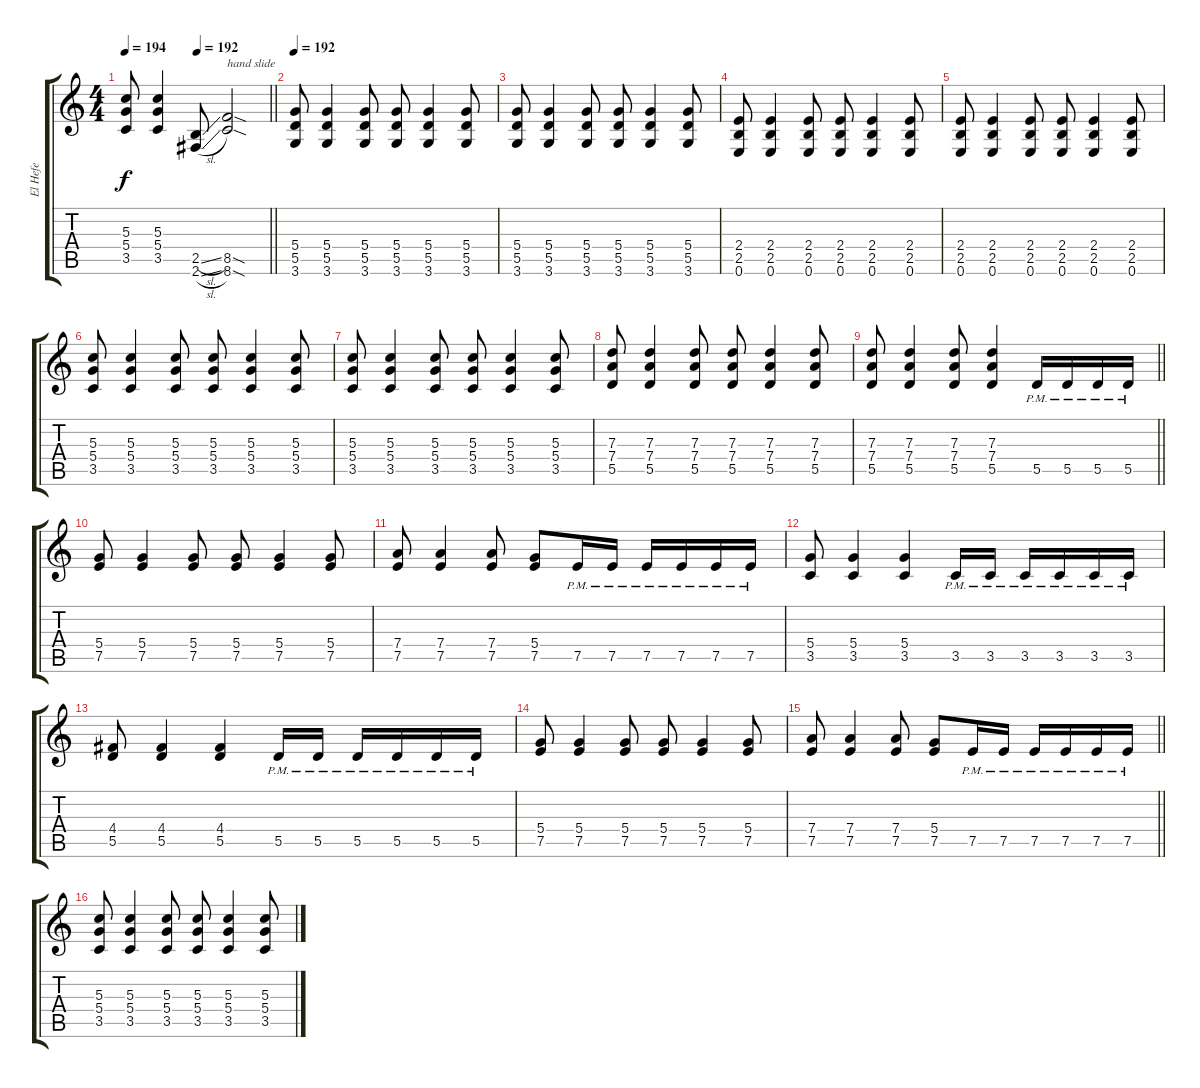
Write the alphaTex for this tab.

\track ("El Hefe" "El Hefe") {instrument distortionguitar}
\staff {score tabs}
\tuning (E4 B3 G3 D3 A2 E2) {hide}
\ts (4 4)
\tempo 194
\tempo (192 0.5)
\clef g2
\barLineRight lightlight
\ks c
(5.3 5.4 3.5).8{dy f} (5.3 5.4 3.5).4 (2.5{sl} 2.6{sl}).8 (8.5{sod} 8.6{sod}).2{txt "hand slide"} |
\section ("" "")
\tempo 192
(5.4 5.5 3.6).8 (5.4 5.5 3.6).4 (5.4 5.5 3.6).8 (5.4 5.5 3.6).8 (5.4 5.5 3.6).4 (5.4 5.5 3.6).8 |
(5.4 5.5 3.6).8 (5.4 5.5 3.6).4 (5.4 5.5 3.6).8 (5.4 5.5 3.6).8 (5.4 5.5 3.6).4 (5.4 5.5 3.6).8 |
(2.4 2.5 0.6).8 (2.4 2.5 0.6).4 (2.4 2.5 0.6).8 (2.4 2.5 0.6).8 (2.4 2.5 0.6).4 (2.4 2.5 0.6).8 |
(2.4 2.5 0.6).8 (2.4 2.5 0.6).4 (2.4 2.5 0.6).8 (2.4 2.5 0.6).8 (2.4 2.5 0.6).4 (2.4 2.5 0.6).8 |
(5.3 5.4 3.5).8 (5.3 5.4 3.5).4 (5.3 5.4 3.5).8 (5.3 5.4 3.5).8 (5.3 5.4 3.5).4 (5.3 5.4 3.5).8 |
(5.3 5.4 3.5).8 (5.3 5.4 3.5).4 (5.3 5.4 3.5).8 (5.3 5.4 3.5).8 (5.3 5.4 3.5).4 (5.3 5.4 3.5).8 |
(7.3 7.4 5.5).8 (7.3 7.4 5.5).4 (7.3 7.4 5.5).8 (7.3 7.4 5.5).8 (7.3 7.4 5.5).4 (7.3 7.4 5.5).8 |
\barLineRight lightlight
(7.3 7.4 5.5).8 (7.3 7.4 5.5).4 (7.3 7.4 5.5).8 (7.3 7.4 5.5).4 5.5{pm}.16 5.5{pm}.16 5.5{pm}.16 5.5{pm}.16 |
\section ("" "")
(5.4 7.5).8 (5.4 7.5).4 (5.4 7.5).8 (5.4 7.5).8 (5.4 7.5).4 (5.4 7.5).8 |
(7.4 7.5).8 (7.4 7.5).4 (7.4 7.5).8 (5.4 7.5).8 7.5{pm}.16 7.5{pm}.16 7.5{pm}.16 7.5{pm}.16 7.5{pm}.16 7.5{pm}.16 |
(5.4 3.5).8 (5.4 3.5).4 (5.4 3.5).4 3.5{pm}.16 3.5{pm}.16 3.5{pm}.16 3.5{pm}.16 3.5{pm}.16 3.5{pm}.16 |
(4.4 5.5).8 (4.4 5.5).4 (4.4 5.5).4 5.5{pm}.16 5.5{pm}.16 5.5{pm}.16 5.5{pm}.16 5.5{pm}.16 5.5{pm}.16 |
(5.4 7.5).8 (5.4 7.5).4 (5.4 7.5).8 (5.4 7.5).8 (5.4 7.5).4 (5.4 7.5).8 |
\barLineRight lightlight
(7.4 7.5).8 (7.4 7.5).4 (7.4 7.5).8 (5.4 7.5).8 7.5{pm}.16 7.5{pm}.16 7.5{pm}.16 7.5{pm}.16 7.5{pm}.16 7.5{pm}.16 |
\section ("" "")
(5.3 5.4 3.5).8 (5.3 5.4 3.5).4 (5.3 5.4 3.5).8 (5.3 5.4 3.5).8 (5.3 5.4 3.5).4 (5.3 5.4 3.5).8
